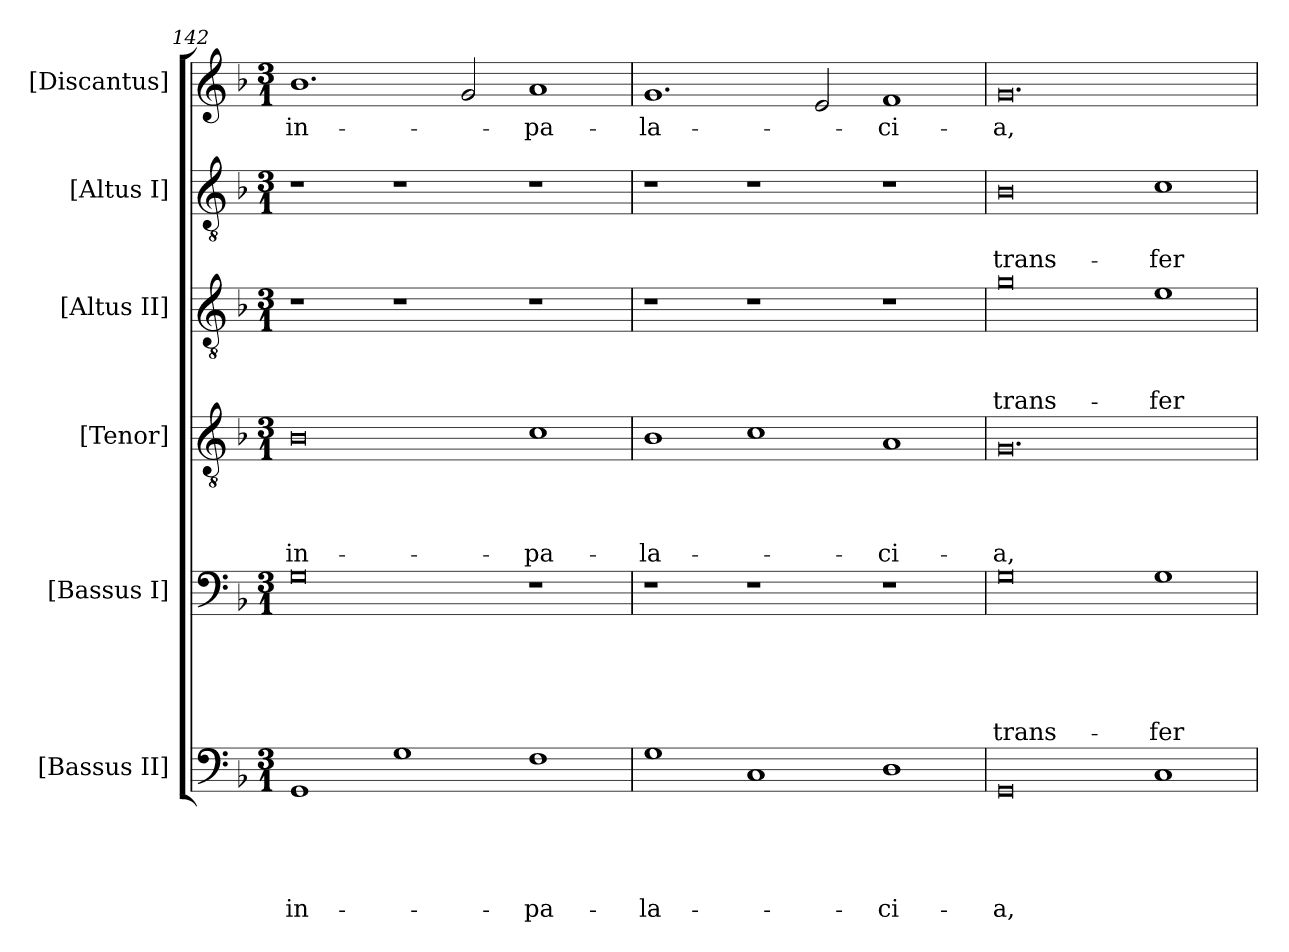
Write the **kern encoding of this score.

**kern	**text	**text	**text	**text	**text	**kern	**text	**text	**text	**text	**text	**kern	**text	**text	**text	**text	**kern	**text	**text	**text	**kern	**text	**text	**kern	**text
*part6	*part6	*part6	*part6	*part6	*part6	*part5	*part5	*part5	*part5	*part5	*part5	*part4	*part4	*part4	*part4	*part4	*part3	*part3	*part3	*part3	*part2	*part2	*part2	*part1	*part1
*staff6	*staff6	*staff6	*staff6	*staff6	*staff6	*staff5	*staff5	*staff5	*staff5	*staff5	*staff5	*staff4	*staff4	*staff4	*staff4	*staff4	*staff3	*staff3	*staff3	*staff3	*staff2	*staff2	*staff2	*staff1	*staff1
*I"[Bassus II]	*	*	*	*	*	*I"[Bassus I]	*	*	*	*	*	*I"[Tenor]	*	*	*	*	*I"[Altus II]	*	*	*	*I"[Altus I]	*	*	*I"[Discantus]	*
*clefF4	*	*	*	*	*	*clefF4	*	*	*	*	*	*clefGv2	*	*	*	*	*clefGv2	*	*	*	*clefGv2	*	*	*clefG2	*
*k[b-]	*	*	*	*	*	*k[b-]	*	*	*	*	*	*k[b-]	*	*	*	*	*k[b-]	*	*	*	*k[b-]	*	*	*k[b-]	*
*M3/1	*	*	*	*	*	*M3/1	*	*	*	*	*	*M3/1	*	*	*	*	*M3/1	*	*	*	*M3/1	*	*	*M3/1	*
=142	=142	=142	=142	=142	=142	=142	=142	=142	=142	=142	=142	=142	=142	=142	=142	=142	=142	=142	=142	=142	=142	=142	=142	=142	=142
1GG/	.	.	.	.	in-	0G\	.	.	.	.	.	0B-\	.	.	.	in-	1r	.	.	.	1r	.	.	1.b-\	in-
1G\	.	.	.	.	.	.	.	.	.	.	.	.	.	.	.	.	1r	.	.	.	1r	.	.	.	.
.	.	.	.	.	.	.	.	.	.	.	.	.	.	.	.	.	.	.	.	.	.	.	.	2g/	.
1F\	.	.	.	.	pa-	1r	.	.	.	.	.	1c\	.	.	.	pa-	1r	.	.	.	1r	.	.	1a/	pa-
=143	=143	=143	=143	=143	=143	=143	=143	=143	=143	=143	=143	=143	=143	=143	=143	=143	=143	=143	=143	=143	=143	=143	=143	=143	=143
1G\	.	.	.	.	-la-	1r	.	.	.	.	.	1B-\	.	.	.	-la-	1r	.	.	.	1r	.	.	1.g/	-la-
1C/	.	.	.	.	.	1r	.	.	.	.	.	1c\	.	.	.	.	1r	.	.	.	1r	.	.	.	.
.	.	.	.	.	.	.	.	.	.	.	.	.	.	.	.	.	.	.	.	.	.	.	.	2e/	.
1D\	.	.	.	.	-ci-	1r	.	.	.	.	.	1A/	.	.	.	-ci-	1r	.	.	.	1r	.	.	1f/	-ci-
=144	=144	=144	=144	=144	=144	=144	=144	=144	=144	=144	=144	=144	=144	=144	=144	=144	=144	=144	=144	=144	=144	=144	=144	=144	=144
0GG/	.	.	.	.	-a,	0G\	.	.	.	.	trans-	0.G/	.	.	.	-a,	0g\	.	.	trans-	0B-\	.	trans-	0.g/	-a,
1C/	.	.	.	.	.	1G\	.	.	.	.	-fer	.	.	.	.	.	1e\	.	.	-fer	1c\	.	-fer	.	.
=	=	=	=	=	=	=	=	=	=	=	=	=	=	=	=	=	=	=	=	=	=	=	=	=	=
*-	*-	*-	*-	*-	*-	*-	*-	*-	*-	*-	*-	*-	*-	*-	*-	*-	*-	*-	*-	*-	*-	*-	*-	*-	*-
